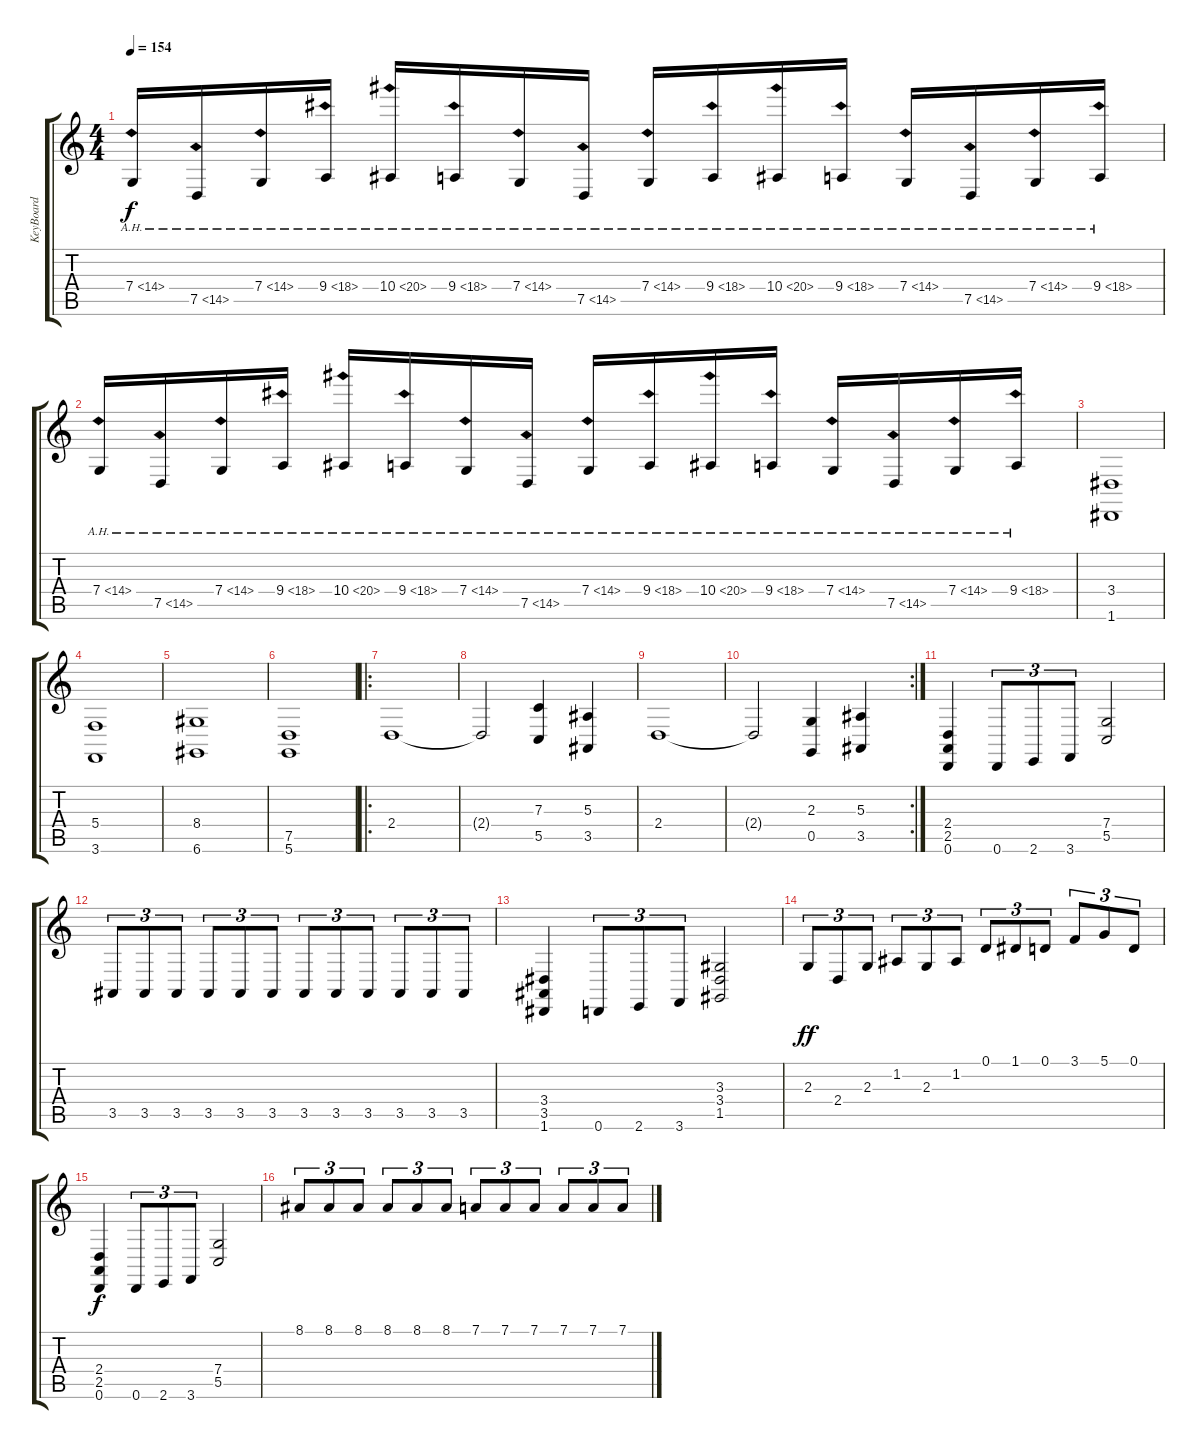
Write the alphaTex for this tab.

\track ("KeyBoard" "KeyBoard") {instrument stringensemble1}
\staff {score tabs}
\tuning (D4 A3 F3 C3 G2 D2) {hide}
\ts (4 4)
\tempo 154
\clef g2
\ks c
7.4{ah 7}.16{dy f} 7.5{ah 7}.16 7.4{ah 7}.16 9.4{ah 9}.16 10.4{ah 10}.16 9.4{ah 9}.16 7.4{ah 7}.16 7.5{ah 7}.16 7.4{ah 7}.16 9.4{ah 9}.16 10.4{ah 10}.16 9.4{ah 9}.16 7.4{ah 7}.16 7.5{ah 7}.16 7.4{ah 7}.16 9.4{ah 9}.16 |
7.4{ah 7}.16 7.5{ah 7}.16 7.4{ah 7}.16 9.4{ah 9}.16 10.4{ah 10}.16 9.4{ah 9}.16 7.4{ah 7}.16 7.5{ah 7}.16 7.4{ah 7}.16 9.4{ah 9}.16 10.4{ah 10}.16 9.4{ah 9}.16 7.4{ah 7}.16 7.5{ah 7}.16 7.4{ah 7}.16 9.4{ah 9}.16 |
(3.4 1.6).1 |
(5.4 3.6).1 |
(8.4 6.6).1 |
(7.5 5.6).1 |
\ro
2.4.1 |
2.4{t}.2 (7.3 5.5).4 (5.3 3.5).4 |
2.4.1 |
\rc 2
2.4{t}.2 (2.3 0.5).4 (5.3 3.5).4 |
(2.4 2.5 0.6).4 0.6.8{tu (3 2)} 2.6.8{tu (3 2)} 3.6.8{tu (3 2)} (7.4 5.5).2 |
3.5.8{tu (3 2)} 3.5.8{tu (3 2)} 3.5.8{tu (3 2)} 3.5.8{tu (3 2)} 3.5.8{tu (3 2)} 3.5.8{tu (3 2)} 3.5.8{tu (3 2)} 3.5.8{tu (3 2)} 3.5.8{tu (3 2)} 3.5.8{tu (3 2)} 3.5.8{tu (3 2)} 3.5.8{tu (3 2)} |
(3.4 3.5 1.6).4 0.6.8{tu (3 2)} 2.6.8{tu (3 2)} 3.6.8{tu (3 2)} (3.3 3.4 1.5).2 |
2.3.8{tu (3 2) dy ff volume 13 instrument harpsichord} 2.4.8{tu (3 2)} 2.3.8{tu (3 2)} 1.2.8{tu (3 2)} 2.3.8{tu (3 2)} 1.2.8{tu (3 2)} 0.1.8{tu (3 2)} 1.1.8{tu (3 2)} 0.1.8{tu (3 2)} 3.1.8{tu (3 2)} 5.1.8{tu (3 2)} 0.1.8{tu (3 2)} |
(2.4 2.5 0.6).4{dy f instrument stringensemble1} 0.6.8{tu (3 2)} 2.6.8{tu (3 2)} 3.6.8{tu (3 2)} (7.4 5.5).2 |
8.1.8{tu (3 2) instrument harpsichord} 8.1.8{tu (3 2)} 8.1.8{tu (3 2)} 8.1.8{tu (3 2)} 8.1.8{tu (3 2)} 8.1.8{tu (3 2)} 7.1.8{tu (3 2)} 7.1.8{tu (3 2)} 7.1.8{tu (3 2)} 7.1.8{tu (3 2)} 7.1.8{tu (3 2)} 7.1.8{tu (3 2)}
